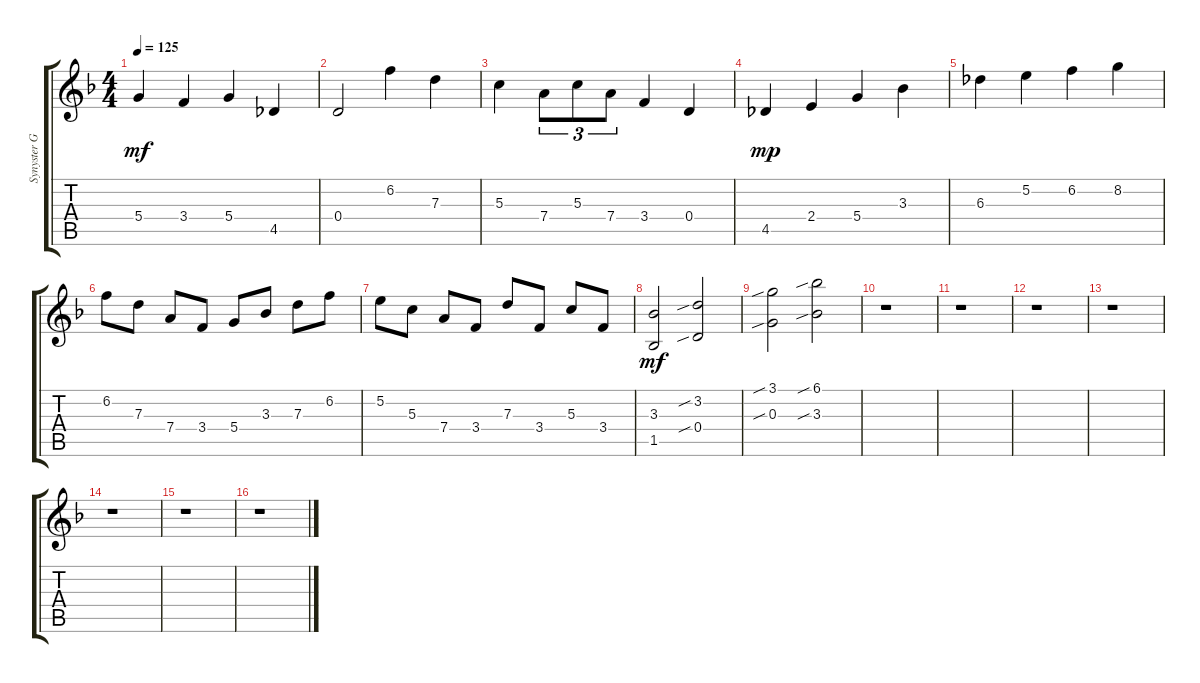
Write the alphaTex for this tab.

\track ("Synyster Gates" "Synyster G") {instrument distortionguitar}
\staff {score tabs}
\tuning (E4 B3 G3 D3 A2 D2) {hide}
\ts (4 4)
\tempo 125
\clef g2
\ks f
5.4.4{dy mf} 3.4.4 5.4.4 4.5.4 |
0.4.2 6.2.4 7.3.4 |
5.3.4 7.4.8{tu (3 2)} 5.3.8{tu (3 2)} 7.4.8{tu (3 2)} 3.4.4 0.4.4 |
4.5.4{dy mp} 2.4.4 5.4.4 3.3.4 |
6.3.4 5.2.4 6.2.4 8.2.4 |
6.2.8 7.3.8 7.4.8 3.4.8 5.4.8 3.3.8 7.3.8 6.2.8 |
5.2.8 5.3.8 7.4.8 3.4.8 7.3.8 3.4.8 5.3.8 3.4.8 |
(3.3 1.5).2{dy mf} (3.2{sib} 0.4{sib}).2 |
(3.1{sib} 0.3{sib}).2 (6.1{sib} 3.3{sib}).2 |
r.1 |
r.1 |
r.1 |
r.1 |
r.1 |
r.1 |
r.1
